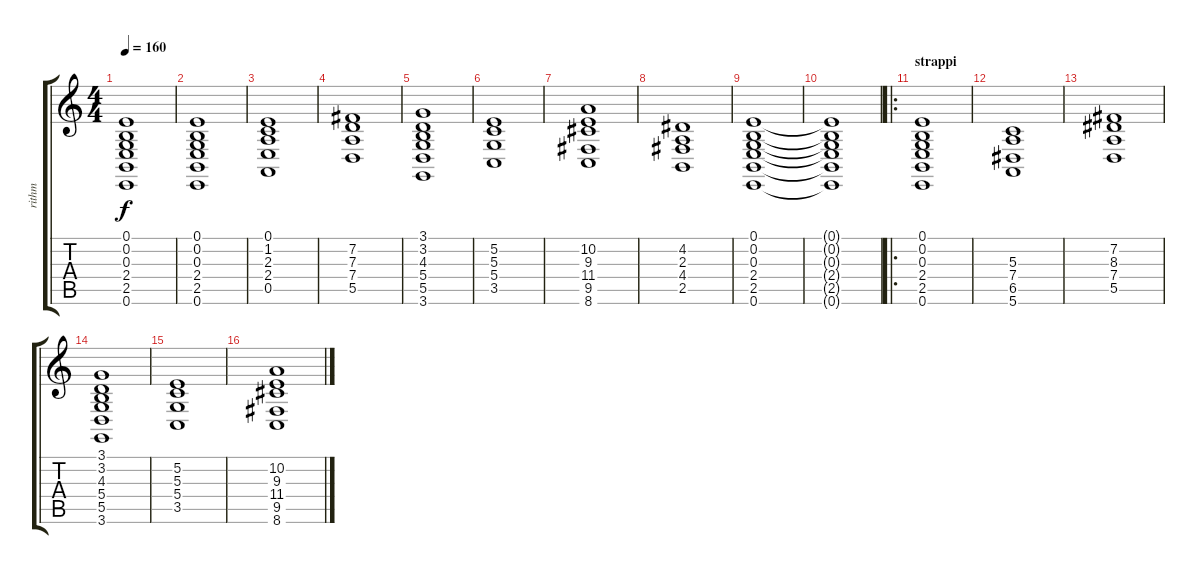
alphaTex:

\track ("rithm" "rithm") {instrument synthbrass2}
\staff {score tabs}
\tuning (E4 B3 G3 D3 A2 E2) {hide}
\ts (4 4)
\tempo 160
\clef g2
\ks c
(0.1 0.2 0.3 2.4 2.5 0.6).1{dy f} |
(0.1 0.2 0.3 2.4 2.5 0.6).1 |
(0.1 1.2 2.3 2.4 0.5).1 |
(7.2 7.3 7.4 5.5).1 |
(3.1 3.2 4.3 5.4 5.5 3.6).1 |
(5.2 5.3 5.4 3.5).1 |
(10.2 9.3 11.4 9.5 8.6).1 |
(4.2 2.3 4.4 2.5).1 |
(0.1 0.2 0.3 2.4 2.5 0.6).1 |
(0.1{t} 0.2{t} 0.3{t} 2.4{t} 2.5{t} 0.6{t}).1 |
\ro
\section ("" "strappi")
(0.1 0.2 0.3 2.4 2.5 0.6).1 |
(5.3 7.4 6.5 5.6).1 |
(7.2 8.3 7.4 5.5).1 |
(3.1 3.2 4.3 5.4 5.5 3.6).1 |
(5.2 5.3 5.4 3.5).1 |
(10.2 9.3 11.4 9.5 8.6).1
